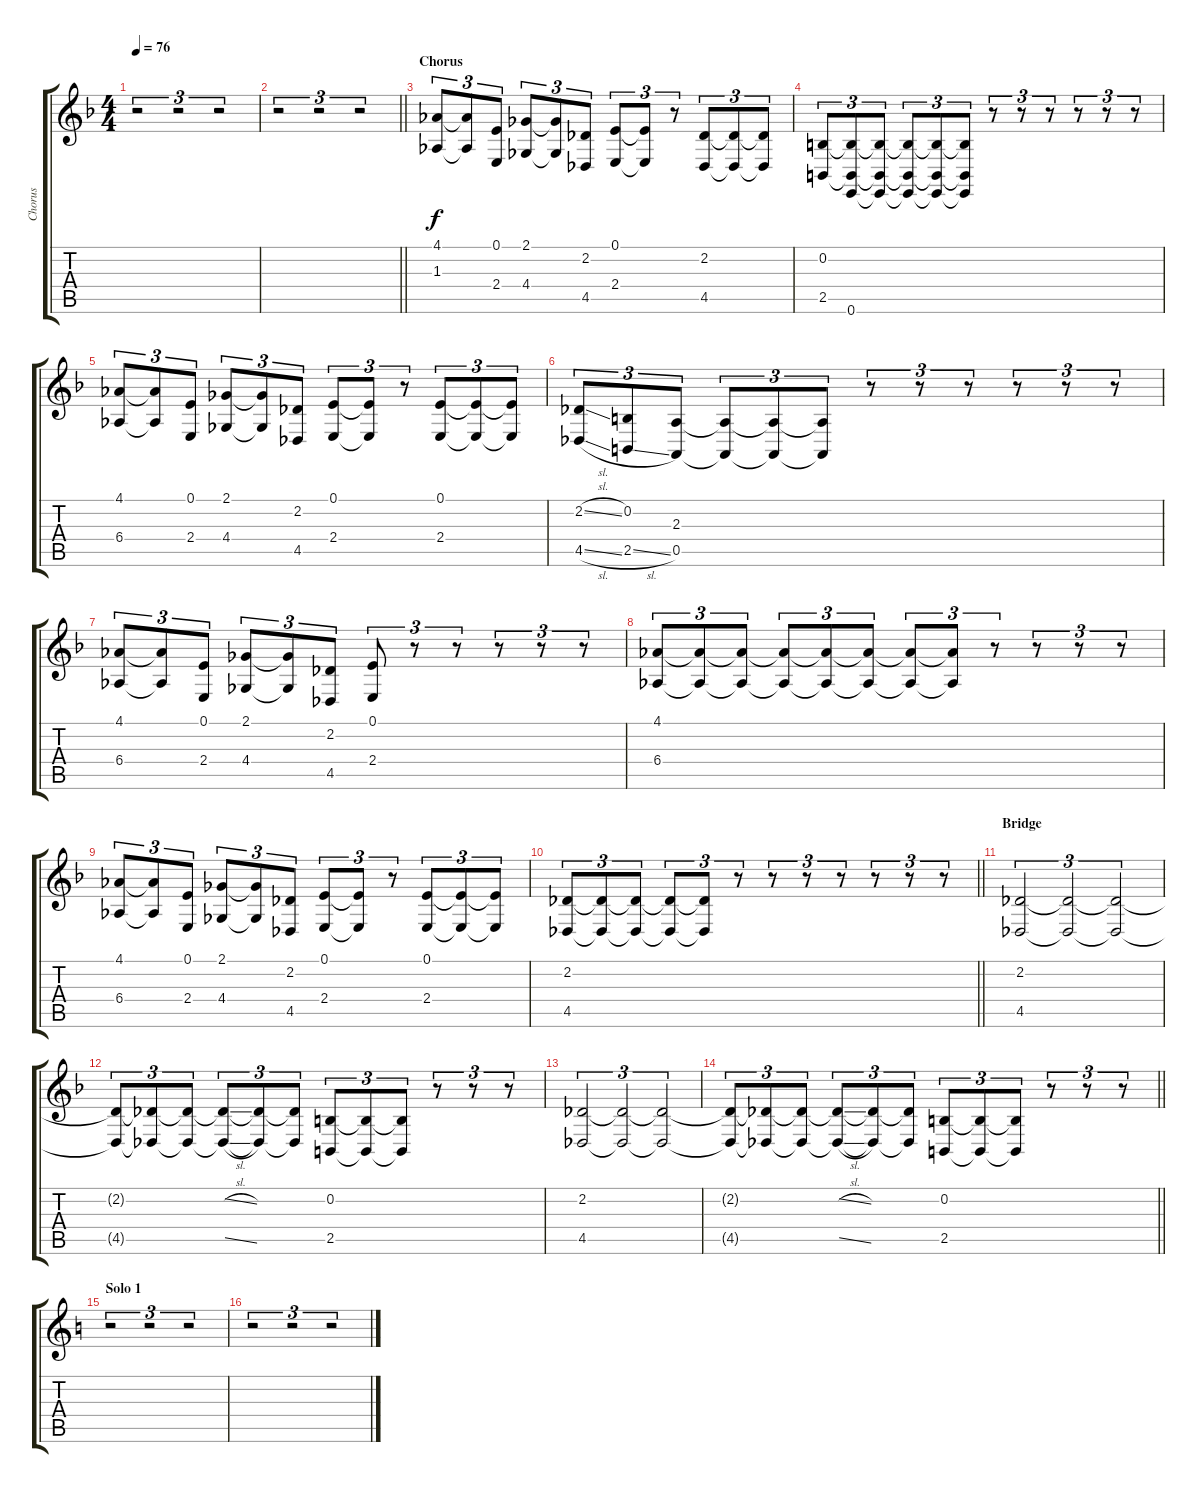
\track ("Chorus" "Chorus") {instrument choiraahs}
\staff {score tabs}
\tuning (E4 B3 G3 D3 A2 E2) {hide}
\ts (4 4)
\tempo 76
\clef g2
\ks f
r.2{tu (3 2) dy f} r.2{tu (3 2)} r.2{tu (3 2)} |
\barLineRight lightlight
r.2{tu (3 2)} r.2{tu (3 2)} r.2{tu (3 2)} |
\section ("" "Chorus")
(4.1 1.3).8{tu (3 2)} (4.1{t} 1.3{t}).8{tu (3 2)} (0.1 2.4).8{tu (3 2)} (2.1 4.4).8{tu (3 2)} (2.1{t} 4.4{t}).8{tu (3 2)} (2.2 4.5).8{tu (3 2)} (0.1 2.4).8{tu (3 2)} (0.1{t} 2.4{t}).8{tu (3 2)} r.8{tu (3 2)} (2.2 4.5).8{tu (3 2)} (2.2{t} 4.5{t}).8{tu (3 2)} (2.2{t} 4.5{t}).8{tu (3 2)} |
(0.2 2.5).8{tu (3 2)} (0.2{t} 2.5{t} 0.6).8{tu (3 2)} (0.2{t} 2.5{t} 0.6{t}).8{tu (3 2)} (0.2{t} 2.5{t} 0.6{t}).8{tu (3 2)} (0.2{t} 2.5{t} 0.6{t}).8{tu (3 2)} (0.2{t} 2.5{t} 0.6{t}).8{tu (3 2)} r.8{tu (3 2)} r.8{tu (3 2)} r.8{tu (3 2)} r.8{tu (3 2)} r.8{tu (3 2)} r.8{tu (3 2)} |
(4.1 6.4).8{tu (3 2)} (4.1{t} 6.4{t}).8{tu (3 2)} (0.1 2.4).8{tu (3 2)} (2.1 4.4).8{tu (3 2)} (2.1{t} 4.4{t}).8{tu (3 2)} (2.2 4.5).8{tu (3 2)} (0.1 2.4).8{tu (3 2)} (0.1{t} 2.4{t}).8{tu (3 2)} r.8{tu (3 2)} (0.1 2.4).8{tu (3 2)} (0.1{t} 2.4{t}).8{tu (3 2)} (0.1{t} 2.4{t}).8{tu (3 2)} |
(2.2{sl} 4.5{sl}).8{tu (3 2)} (0.2 2.5{sl}).8{tu (3 2)} (2.3 0.5).8{tu (3 2)} (2.3{t} 0.5{t}).8{tu (3 2)} (2.3{t} 0.5{t}).8{tu (3 2)} (2.3{t} 0.5{t}).8{tu (3 2)} r.8{tu (3 2)} r.8{tu (3 2)} r.8{tu (3 2)} r.8{tu (3 2)} r.8{tu (3 2)} r.8{tu (3 2)} |
(4.1 6.4).8{tu (3 2)} (4.1{t} 6.4{t}).8{tu (3 2)} (0.1 2.4).8{tu (3 2)} (2.1 4.4).8{tu (3 2)} (2.1{t} 4.4{t}).8{tu (3 2)} (2.2 4.5).8{tu (3 2)} (0.1 2.4).8{tu (3 2)} r.8{tu (3 2)} r.8{tu (3 2)} r.8{tu (3 2)} r.8{tu (3 2)} r.8{tu (3 2)} |
(4.1 6.4).8{tu (3 2)} (4.1{t} 6.4{t}).8{tu (3 2)} (4.1{t} 6.4{t}).8{tu (3 2)} (4.1{t} 6.4{t}).8{tu (3 2)} (4.1{t} 6.4{t}).8{tu (3 2)} (4.1{t} 6.4{t}).8{tu (3 2)} (4.1{t} 6.4{t}).8{tu (3 2)} (4.1{t} 6.4{t}).8{tu (3 2)} r.8{tu (3 2)} r.8{tu (3 2)} r.8{tu (3 2)} r.8{tu (3 2)} |
(4.1 6.4).8{tu (3 2)} (4.1{t} 6.4{t}).8{tu (3 2)} (0.1 2.4).8{tu (3 2)} (2.1 4.4).8{tu (3 2)} (2.1{t} 4.4{t}).8{tu (3 2)} (2.2 4.5).8{tu (3 2)} (0.1 2.4).8{tu (3 2)} (0.1{t} 2.4{t}).8{tu (3 2)} r.8{tu (3 2)} (0.1 2.4).8{tu (3 2)} (0.1{t} 2.4{t}).8{tu (3 2)} (0.1{t} 2.4{t}).8{tu (3 2)} |
\barLineRight lightlight
(2.2 4.5).8{tu (3 2)} (2.2{t} 4.5{t}).8{tu (3 2)} (2.2{t} 4.5{t}).8{tu (3 2)} (2.2{t} 4.5{t}).8{tu (3 2)} (2.2{t} 4.5{t}).8{tu (3 2)} r.8{tu (3 2)} r.8{tu (3 2)} r.8{tu (3 2)} r.8{tu (3 2)} r.8{tu (3 2)} r.8{tu (3 2)} r.8{tu (3 2)} |
\section ("" "Bridge")
(2.2 4.5).2{tu (3 2)} (2.2{t} 4.5{t}).2{tu (3 2)} (2.2{t} 4.5{t}).2{tu (3 2)} |
(2.2{t} 4.5{t}).8{tu (3 2)} (2.2{t} 4.5{t}).8{tu (3 2)} (2.2{t} 4.5{t}).8{tu (3 2)} (2.2{sl t} 4.5{sl t}).8{tu (3 2)} (2.2{t} 4.5{t}).8{tu (3 2)} (2.2{t} 4.5{t}).8{tu (3 2)} (0.2 2.5).8{tu (3 2)} (0.2{t} 2.5{t}).8{tu (3 2)} (0.2{t} 2.5{t}).8{tu (3 2)} r.8{tu (3 2)} r.8{tu (3 2)} r.8{tu (3 2)} |
(2.2 4.5).2{tu (3 2)} (2.2{t} 4.5{t}).2{tu (3 2)} (2.2{t} 4.5{t}).2{tu (3 2)} |
\barLineRight lightlight
(2.2{t} 4.5{t}).8{tu (3 2)} (2.2{t} 4.5{t}).8{tu (3 2)} (2.2{t} 4.5{t}).8{tu (3 2)} (2.2{sl t} 4.5{sl t}).8{tu (3 2)} (2.2{t} 4.5{t}).8{tu (3 2)} (2.2{t} 4.5{t}).8{tu (3 2)} (0.2 2.5).8{tu (3 2)} (0.2{t} 2.5{t}).8{tu (3 2)} (0.2{t} 2.5{t}).8{tu (3 2)} r.8{tu (3 2)} r.8{tu (3 2)} r.8{tu (3 2)} |
\section ("" "Solo 1")
\ks c
r.2{tu (3 2)} r.2{tu (3 2)} r.2{tu (3 2)} |
r.2{tu (3 2)} r.2{tu (3 2)} r.2{tu (3 2)}
